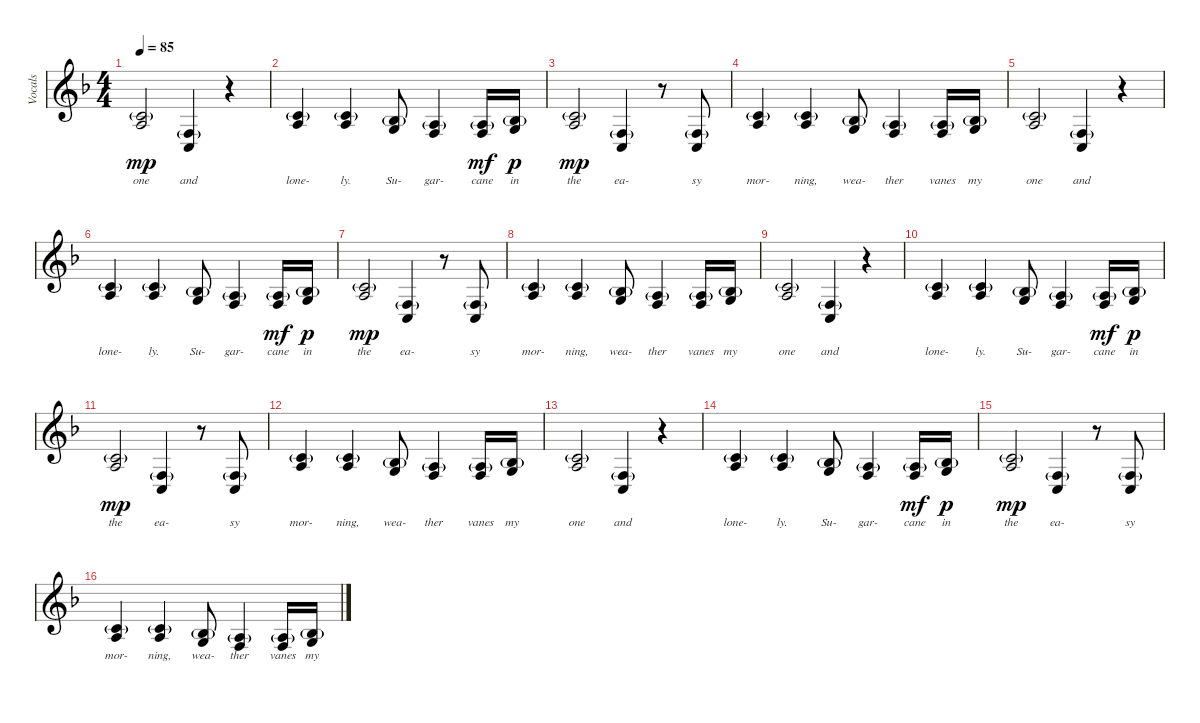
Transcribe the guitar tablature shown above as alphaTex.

\track ("Vocals" "Vocals") {instrument flute}
\staff {score}
\tuning (E4 B3 G3 D3 A2 E2) {hide}
\ts (4 4)
\tempo 85
\clef g2
\ks f
(1.2{g} 2.3).2{lyrics (0 "one") lyrics (1 "") lyrics (2 "") lyrics (3 "") lyrics (4 "") dy mp} (3.4{g} 3.5).4{lyrics (0 "and") lyrics (1 "") lyrics (2 "") lyrics (3 "") lyrics (4 "")} r.4 |
(1.2{g} 2.3).4{lyrics (0 "lone-") lyrics (1 "") lyrics (2 "") lyrics (3 "") lyrics (4 "")} (1.2{g} 2.3).4{lyrics (0 "ly.") lyrics (1 "") lyrics (2 "") lyrics (3 "") lyrics (4 "")} (3.3{g} 5.4).8{lyrics (0 "Su-") lyrics (1 "") lyrics (2 "") lyrics (3 "") lyrics (4 "")} (2.3{g} 3.4).4{lyrics (0 "gar-") lyrics (1 "") lyrics (2 "") lyrics (3 "") lyrics (4 "")} (2.3{g} 3.4).16{lyrics (0 "cane") lyrics (1 "") lyrics (2 "") lyrics (3 "") lyrics (4 "") dy mf} (3.3{g} 5.4).16{lyrics (0 "in") lyrics (1 "") lyrics (2 "") lyrics (3 "") lyrics (4 "") dy p} |
(1.2{g} 2.3).2{lyrics (0 "the") lyrics (1 "") lyrics (2 "") lyrics (3 "") lyrics (4 "") dy mp} (3.4{g} 3.5).4{lyrics (0 "ea-") lyrics (1 "") lyrics (2 "") lyrics (3 "") lyrics (4 "")} r.8 (3.4{g} 3.5).8{lyrics (0 "sy") lyrics (1 "") lyrics (2 "") lyrics (3 "") lyrics (4 "")} |
(1.2{g} 2.3).4{lyrics (0 "mor-") lyrics (1 "") lyrics (2 "") lyrics (3 "") lyrics (4 "")} (1.2{g} 2.3).4{lyrics (0 "ning,") lyrics (1 "") lyrics (2 "") lyrics (3 "") lyrics (4 "")} (3.3{g} 5.4).8{lyrics (0 "wea-") lyrics (1 "") lyrics (2 "") lyrics (3 "") lyrics (4 "")} (2.3{g} 3.4).4{lyrics (0 "ther") lyrics (1 "") lyrics (2 "") lyrics (3 "") lyrics (4 "")} (2.3{g} 3.4).16{lyrics (0 "vanes") lyrics (1 "") lyrics (2 "") lyrics (3 "") lyrics (4 "")} (3.3{g} 5.4).16{lyrics (0 "my") lyrics (1 "") lyrics (2 "") lyrics (3 "") lyrics (4 "")} |
(1.2{g} 2.3).2{lyrics (0 "one") lyrics (1 "") lyrics (2 "") lyrics (3 "") lyrics (4 "")} (3.4{g} 3.5).4{lyrics (0 "and") lyrics (1 "") lyrics (2 "") lyrics (3 "") lyrics (4 "")} r.4 |
(1.2{g} 2.3).4{lyrics (0 "lone-") lyrics (1 "") lyrics (2 "") lyrics (3 "") lyrics (4 "")} (1.2{g} 2.3).4{lyrics (0 "ly.") lyrics (1 "") lyrics (2 "") lyrics (3 "") lyrics (4 "")} (3.3{g} 5.4).8{lyrics (0 "Su-") lyrics (1 "") lyrics (2 "") lyrics (3 "") lyrics (4 "")} (2.3{g} 3.4).4{lyrics (0 "gar-") lyrics (1 "") lyrics (2 "") lyrics (3 "") lyrics (4 "")} (2.3{g} 3.4).16{lyrics (0 "cane") lyrics (1 "") lyrics (2 "") lyrics (3 "") lyrics (4 "") dy mf} (3.3{g} 5.4).16{lyrics (0 "in") lyrics (1 "") lyrics (2 "") lyrics (3 "") lyrics (4 "") dy p} |
(1.2{g} 2.3).2{lyrics (0 "the") lyrics (1 "") lyrics (2 "") lyrics (3 "") lyrics (4 "") dy mp} (3.4{g} 3.5).4{lyrics (0 "ea-") lyrics (1 "") lyrics (2 "") lyrics (3 "") lyrics (4 "")} r.8 (3.4{g} 3.5).8{lyrics (0 "sy") lyrics (1 "") lyrics (2 "") lyrics (3 "") lyrics (4 "")} |
(1.2{g} 2.3).4{lyrics (0 "mor-") lyrics (1 "") lyrics (2 "") lyrics (3 "") lyrics (4 "")} (1.2{g} 2.3).4{lyrics (0 "ning,") lyrics (1 "") lyrics (2 "") lyrics (3 "") lyrics (4 "")} (3.3{g} 5.4).8{lyrics (0 "wea-") lyrics (1 "") lyrics (2 "") lyrics (3 "") lyrics (4 "")} (2.3{g} 3.4).4{lyrics (0 "ther") lyrics (1 "") lyrics (2 "") lyrics (3 "") lyrics (4 "")} (2.3{g} 3.4).16{lyrics (0 "vanes") lyrics (1 "") lyrics (2 "") lyrics (3 "") lyrics (4 "")} (3.3{g} 5.4).16{lyrics (0 "my") lyrics (1 "") lyrics (2 "") lyrics (3 "") lyrics (4 "")} |
(1.2{g} 2.3).2{lyrics (0 "one") lyrics (1 "") lyrics (2 "") lyrics (3 "") lyrics (4 "")} (3.4{g} 3.5).4{lyrics (0 "and") lyrics (1 "") lyrics (2 "") lyrics (3 "") lyrics (4 "")} r.4 |
(1.2{g} 2.3).4{lyrics (0 "lone-") lyrics (1 "") lyrics (2 "") lyrics (3 "") lyrics (4 "")} (1.2{g} 2.3).4{lyrics (0 "ly.") lyrics (1 "") lyrics (2 "") lyrics (3 "") lyrics (4 "")} (3.3{g} 5.4).8{lyrics (0 "Su-") lyrics (1 "") lyrics (2 "") lyrics (3 "") lyrics (4 "")} (2.3{g} 3.4).4{lyrics (0 "gar-") lyrics (1 "") lyrics (2 "") lyrics (3 "") lyrics (4 "")} (2.3{g} 3.4).16{lyrics (0 "cane") lyrics (1 "") lyrics (2 "") lyrics (3 "") lyrics (4 "") dy mf} (3.3{g} 5.4).16{lyrics (0 "in") lyrics (1 "") lyrics (2 "") lyrics (3 "") lyrics (4 "") dy p} |
(1.2{g} 2.3).2{lyrics (0 "the") lyrics (1 "") lyrics (2 "") lyrics (3 "") lyrics (4 "") dy mp} (3.4{g} 3.5).4{lyrics (0 "ea-") lyrics (1 "") lyrics (2 "") lyrics (3 "") lyrics (4 "")} r.8 (3.4{g} 3.5).8{lyrics (0 "sy") lyrics (1 "") lyrics (2 "") lyrics (3 "") lyrics (4 "")} |
(1.2{g} 2.3).4{lyrics (0 "mor-") lyrics (1 "") lyrics (2 "") lyrics (3 "") lyrics (4 "")} (1.2{g} 2.3).4{lyrics (0 "ning,") lyrics (1 "") lyrics (2 "") lyrics (3 "") lyrics (4 "")} (3.3{g} 5.4).8{lyrics (0 "wea-") lyrics (1 "") lyrics (2 "") lyrics (3 "") lyrics (4 "")} (2.3{g} 3.4).4{lyrics (0 "ther") lyrics (1 "") lyrics (2 "") lyrics (3 "") lyrics (4 "")} (2.3{g} 3.4).16{lyrics (0 "vanes") lyrics (1 "") lyrics (2 "") lyrics (3 "") lyrics (4 "")} (3.3{g} 5.4).16{lyrics (0 "my") lyrics (1 "") lyrics (2 "") lyrics (3 "") lyrics (4 "")} |
(1.2{g} 2.3).2{lyrics (0 "one") lyrics (1 "") lyrics (2 "") lyrics (3 "") lyrics (4 "")} (3.4{g} 3.5).4{lyrics (0 "and") lyrics (1 "") lyrics (2 "") lyrics (3 "") lyrics (4 "")} r.4 |
(1.2{g} 2.3).4{lyrics (0 "lone-") lyrics (1 "") lyrics (2 "") lyrics (3 "") lyrics (4 "")} (1.2{g} 2.3).4{lyrics (0 "ly.") lyrics (1 "") lyrics (2 "") lyrics (3 "") lyrics (4 "")} (3.3{g} 5.4).8{lyrics (0 "Su-") lyrics (1 "") lyrics (2 "") lyrics (3 "") lyrics (4 "")} (2.3{g} 3.4).4{lyrics (0 "gar-") lyrics (1 "") lyrics (2 "") lyrics (3 "") lyrics (4 "")} (2.3{g} 3.4).16{lyrics (0 "cane") lyrics (1 "") lyrics (2 "") lyrics (3 "") lyrics (4 "") dy mf} (3.3{g} 5.4).16{lyrics (0 "in") lyrics (1 "") lyrics (2 "") lyrics (3 "") lyrics (4 "") dy p} |
(1.2{g} 2.3).2{lyrics (0 "the") lyrics (1 "") lyrics (2 "") lyrics (3 "") lyrics (4 "") dy mp volume 8} (3.4{g} 3.5).4{lyrics (0 "ea-") lyrics (1 "") lyrics (2 "") lyrics (3 "") lyrics (4 "")} r.8 (3.4{g} 3.5).8{lyrics (0 "sy") lyrics (1 "") lyrics (2 "") lyrics (3 "") lyrics (4 "")} |
(1.2{g} 2.3).4{lyrics (0 "mor-") lyrics (1 "") lyrics (2 "") lyrics (3 "") lyrics (4 "")} (1.2{g} 2.3).4{lyrics (0 "ning,") lyrics (1 "") lyrics (2 "") lyrics (3 "") lyrics (4 "")} (3.3{g} 5.4).8{lyrics (0 "wea-") lyrics (1 "") lyrics (2 "") lyrics (3 "") lyrics (4 "")} (2.3{g} 3.4).4{lyrics (0 "ther") lyrics (1 "") lyrics (2 "") lyrics (3 "") lyrics (4 "")} (2.3{g} 3.4).16{lyrics (0 "vanes") lyrics (1 "") lyrics (2 "") lyrics (3 "") lyrics (4 "")} (3.3{g} 5.4).16{lyrics (0 "my") lyrics (1 "") lyrics (2 "") lyrics (3 "") lyrics (4 "")}
